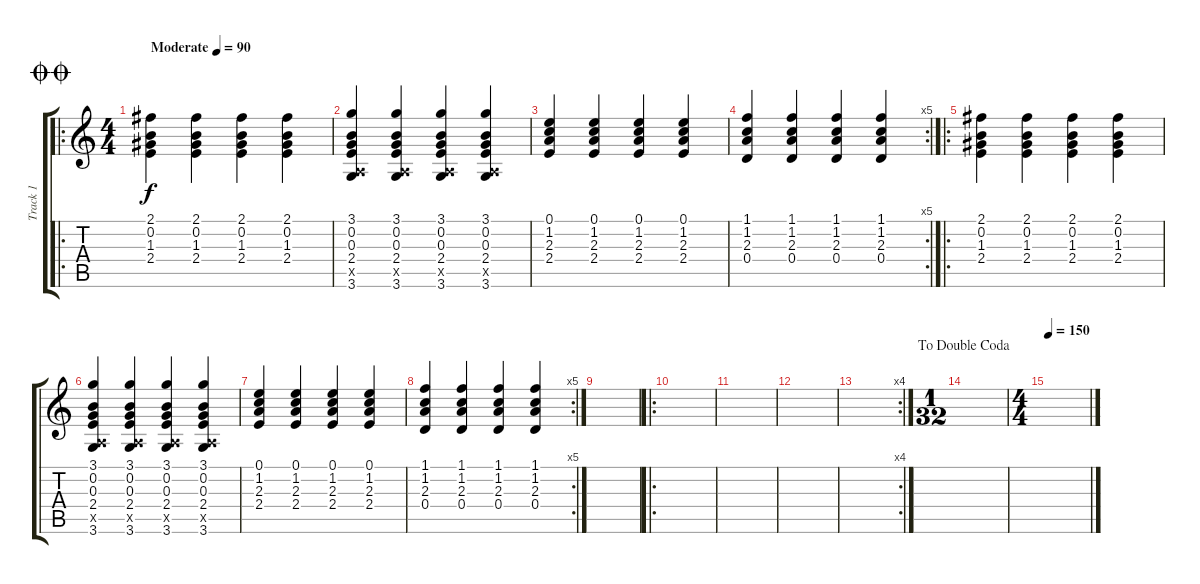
\track ("Track 1" "Track 1") {instrument acousticguitarsteel}
\staff {score tabs}
\tuning (E4 B3 G3 D3 A2 E2) {hide}
\ro
\ts (4 4)
\jump doublecoda
\tempo (90 "Moderate")
\clef g2
\ks c
(2.1 0.2 1.3 2.4).4{dy f instrument acousticguitarsteel} (2.1 0.2 1.3 2.4).4 (2.1 0.2 1.3 2.4).4 (2.1 0.2 1.3 2.4).4 |
(3.1 0.2 0.3 2.4 0.5{x} 3.6).4 (3.1 0.2 0.3 2.4 0.5{x} 3.6).4 (3.1 0.2 0.3 2.4 0.5{x} 3.6).4 (3.1 0.2 0.3 2.4 0.5{x} 3.6).4 |
(0.1 1.2 2.3 2.4).4 (0.1 1.2 2.3 2.4).4 (0.1 1.2 2.3 2.4).4 (0.1 1.2 2.3 2.4).4 |
\rc 5
(1.1 1.2 2.3 0.4).4 (1.1 1.2 2.3 0.4).4 (1.1 1.2 2.3 0.4).4 (1.1 1.2 2.3 0.4).4 |
\ro
(2.1 0.2 1.3 2.4).4 (2.1 0.2 1.3 2.4).4 (2.1 0.2 1.3 2.4).4 (2.1 0.2 1.3 2.4).4 |
(3.1 0.2 0.3 2.4 0.5{x} 3.6).4 (3.1 0.2 0.3 2.4 0.5{x} 3.6).4 (3.1 0.2 0.3 2.4 0.5{x} 3.6).4 (3.1 0.2 0.3 2.4 0.5{x} 3.6).4 |
(0.1 1.2 2.3 2.4).4 (0.1 1.2 2.3 2.4).4 (0.1 1.2 2.3 2.4).4 (0.1 1.2 2.3 2.4).4 |
\rc 5
(1.1 1.2 2.3 0.4).4 (1.1 1.2 2.3 0.4).4 (1.1 1.2 2.3 0.4).4 (1.1 1.2 2.3 0.4).4 |
|
\ro
|
|
|
\rc 4
|
\ts (1 32)
\jump dadoublecoda
|
\ts (4 4)
\tempo 150
